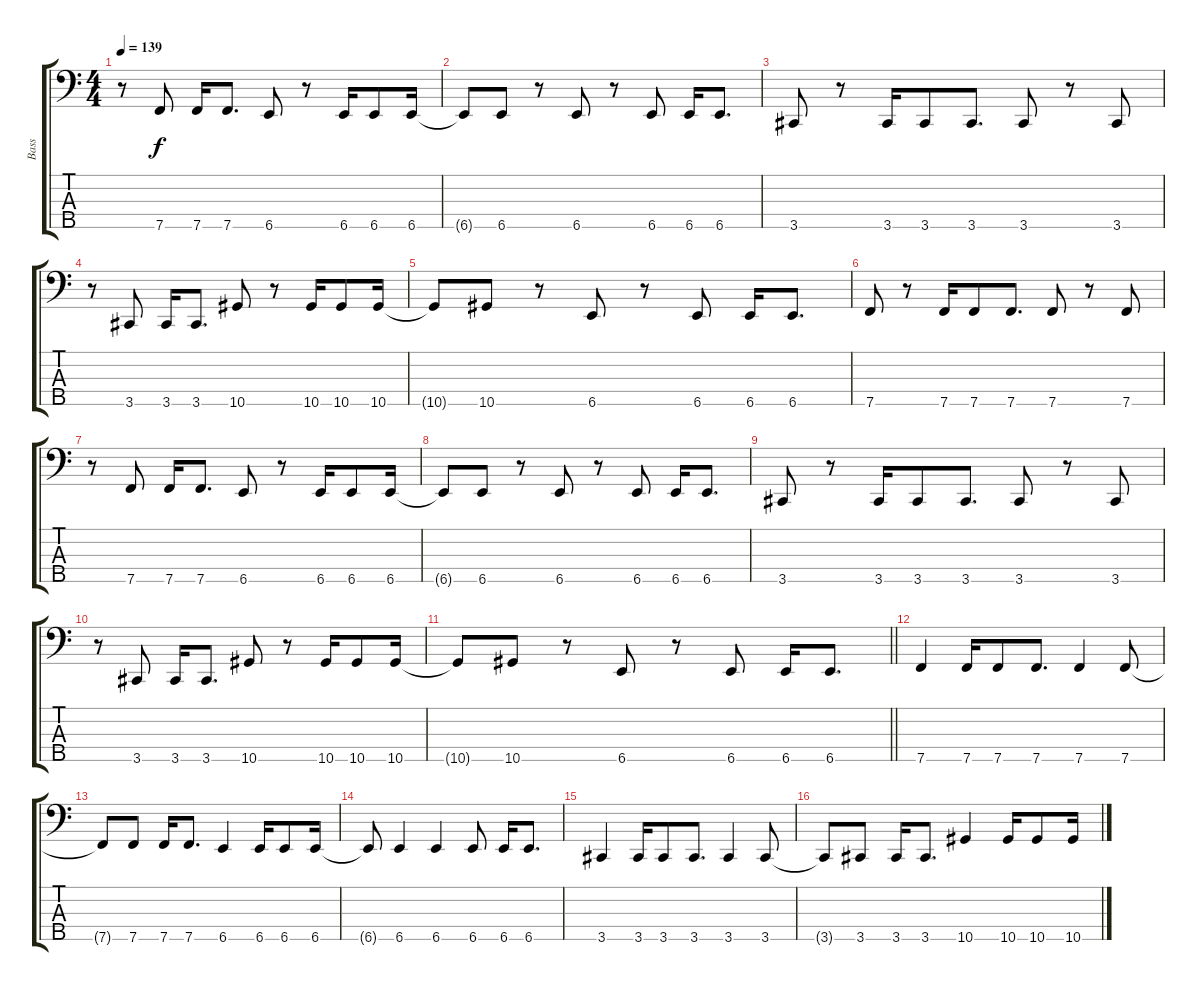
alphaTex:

\track ("Bass" "Bass") {instrument electricbasspick}
\staff {score tabs}
\tuning (F2 Eb2 Bb1 F1 Bb0) {hide}
\ts (4 4)
\tempo 139
\clef f4
\ks c
r.8{dy f} 7.5.8 7.5.16 7.5.8{d} 6.5.8 r.8 6.5.16 6.5.8 6.5.16 |
6.5{t}.8 6.5.8 r.8 6.5.8 r.8 6.5.8 6.5.16 6.5.8{d} |
3.5.8 r.8 3.5.16 3.5.8 3.5.8{d} 3.5.8 r.8 3.5.8 |
r.8 3.5.8 3.5.16 3.5.8{d} 10.5.8 r.8 10.5.16 10.5.8 10.5.16 |
10.5{t}.8 10.5.8 r.8 6.5.8 r.8 6.5.8 6.5.16 6.5.8{d} |
7.5.8 r.8 7.5.16 7.5.8 7.5.8{d} 7.5.8 r.8 7.5.8 |
r.8 7.5.8 7.5.16 7.5.8{d} 6.5.8 r.8 6.5.16 6.5.8 6.5.16 |
6.5{t}.8 6.5.8 r.8 6.5.8 r.8 6.5.8 6.5.16 6.5.8{d} |
3.5.8 r.8 3.5.16 3.5.8 3.5.8{d} 3.5.8 r.8 3.5.8 |
r.8 3.5.8 3.5.16 3.5.8{d} 10.5.8 r.8 10.5.16 10.5.8 10.5.16 |
\barLineRight lightlight
10.5{t}.8 10.5.8 r.8 6.5.8 r.8 6.5.8 6.5.16 6.5.8{d} |
\section ("" "")
7.5.4 7.5.16 7.5.8 7.5.8{d} 7.5.4 7.5.8 |
7.5{t}.8 7.5.8 7.5.16 7.5.8{d} 6.5.4 6.5.16 6.5.8 6.5.16 |
6.5{t}.8 6.5.4 6.5.4 6.5.8 6.5.16 6.5.8{d} |
3.5.4 3.5.16 3.5.8 3.5.8{d} 3.5.4 3.5.8 |
3.5{t}.8 3.5.8 3.5.16 3.5.8{d} 10.5.4 10.5.16 10.5.8 10.5.16
